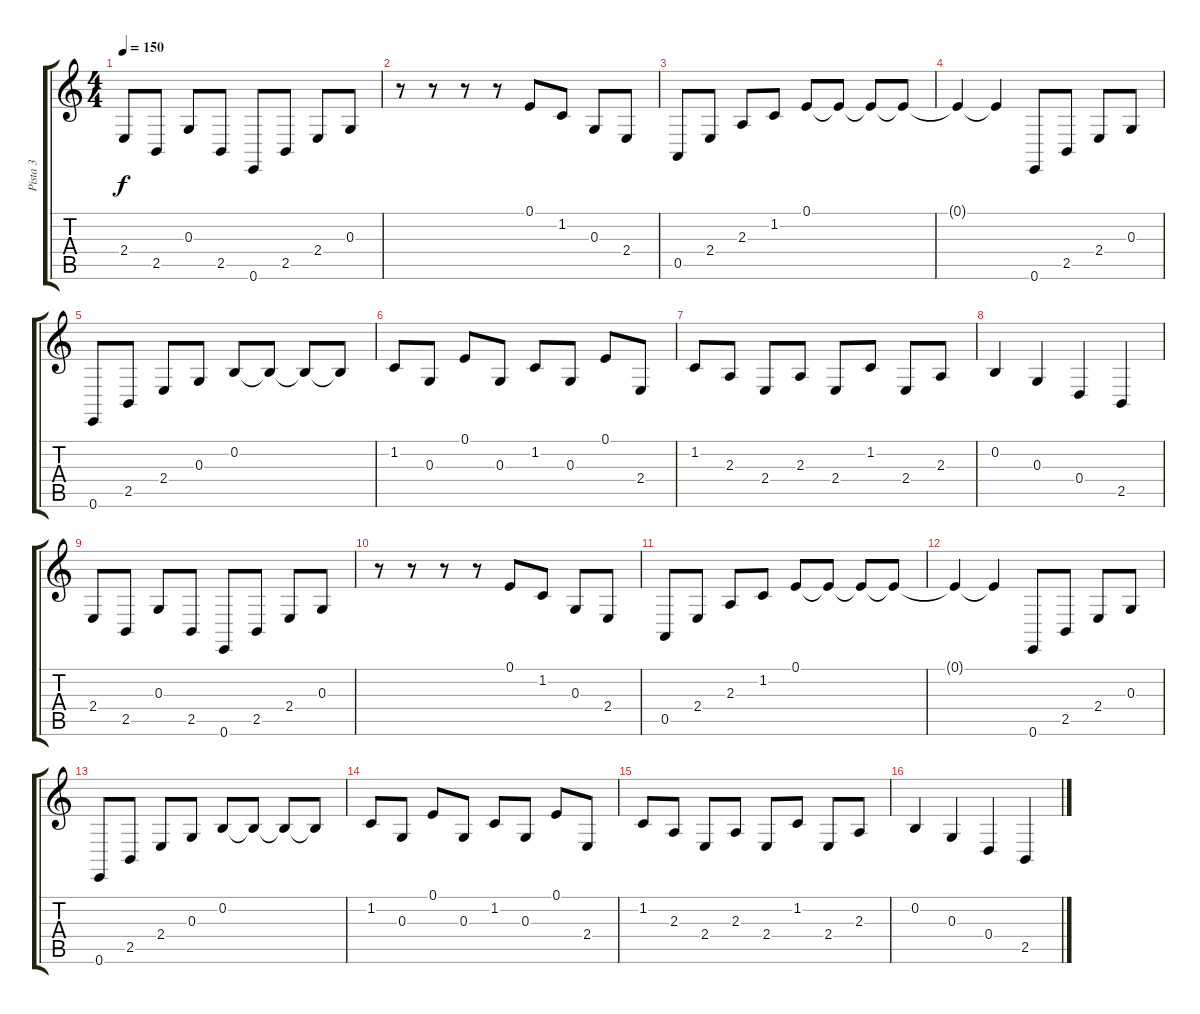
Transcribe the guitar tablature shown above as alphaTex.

\track ("Pista 3" "Pista 3") {instrument fx1rain}
\staff {score tabs}
\tuning (E4 B3 G3 D3 A2 E2) {hide}
\ts (4 4)
\tempo 150
\clef g2
\ks c
2.4.8{dy f} 2.5.8 0.3.8 2.5.8 0.6.8 2.5.8 2.4.8 0.3.8 |
r.8 r.8 r.8 r.8 0.1.8 1.2.8 0.3.8 2.4.8 |
0.5.8 2.4.8 2.3.8 1.2.8 0.1.8 0.1{t}.8 0.1{t}.8 0.1{t}.8 |
0.1{t}.4 0.1{t}.4 0.6.8 2.5.8 2.4.8 0.3.8 |
0.6.8 2.5.8 2.4.8 0.3.8 0.2.8 0.2{t}.8 0.2{t}.8 0.2{t}.8 |
1.2.8 0.3.8 0.1.8 0.3.8 1.2.8 0.3.8 0.1.8 2.4.8 |
1.2.8 2.3.8 2.4.8 2.3.8 2.4.8 1.2.8 2.4.8 2.3.8 |
0.2.4 0.3.4 0.4.4 2.5.4 |
2.4.8 2.5.8 0.3.8 2.5.8 0.6.8 2.5.8 2.4.8 0.3.8 |
r.8 r.8 r.8 r.8 0.1.8 1.2.8 0.3.8 2.4.8 |
0.5.8 2.4.8 2.3.8 1.2.8 0.1.8 0.1{t}.8 0.1{t}.8 0.1{t}.8 |
0.1{t}.4 0.1{t}.4 0.6.8 2.5.8 2.4.8 0.3.8 |
0.6.8 2.5.8 2.4.8 0.3.8 0.2.8 0.2{t}.8 0.2{t}.8 0.2{t}.8 |
1.2.8 0.3.8 0.1.8 0.3.8 1.2.8 0.3.8 0.1.8 2.4.8 |
1.2.8 2.3.8 2.4.8 2.3.8 2.4.8 1.2.8 2.4.8 2.3.8 |
0.2.4 0.3.4 0.4.4 2.5.4
